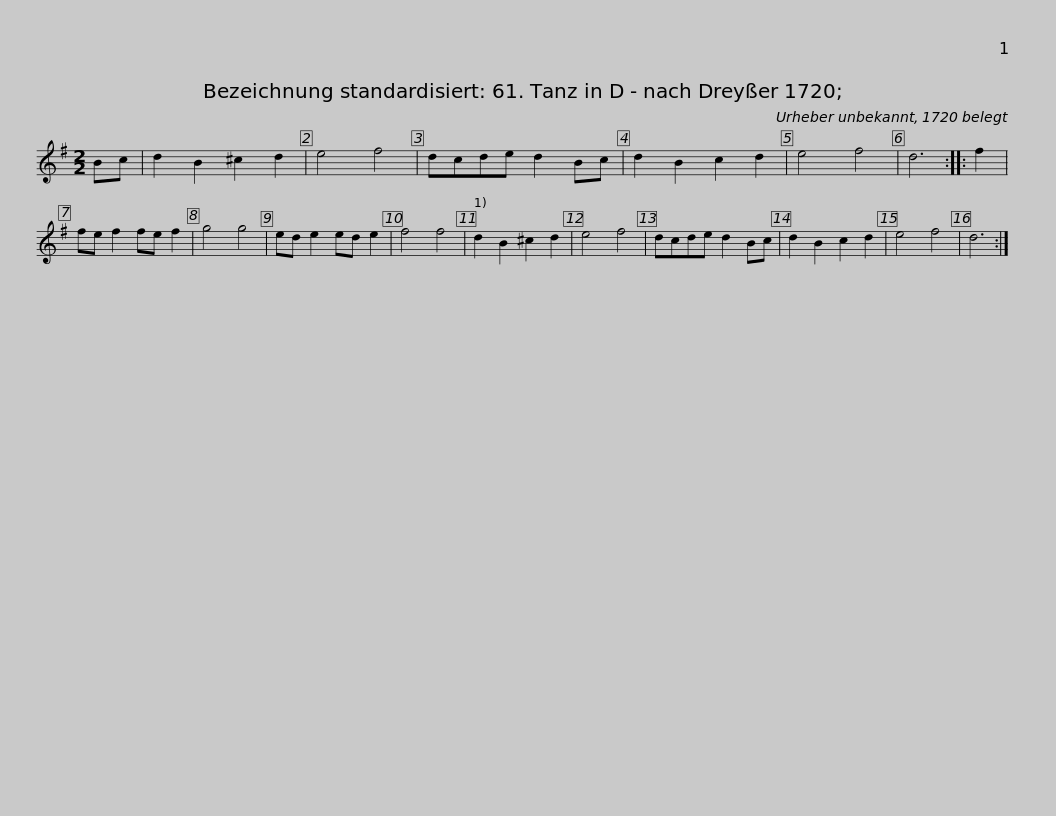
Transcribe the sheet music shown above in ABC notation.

X:1
L:1/8
M:2/2
I:linebreak $
K:G
V:1 treble
V:1
 Bc | d2 B2 ^c2 d2 | e4 f4 | dcde d2 Bc | d2 B2 c2 d2 | %5
 e4 f4 | d6 :: f2 | fe f2 fe f2 | g4 g4 | %10
 ed e2 ed e2 |$ f4 f4 | d2 B2 ^c2 d2 | e4 f4 | dcde d2 Bc | %15
 d2 B2 c2 d2 | e4 f4 | d6 :| %18
